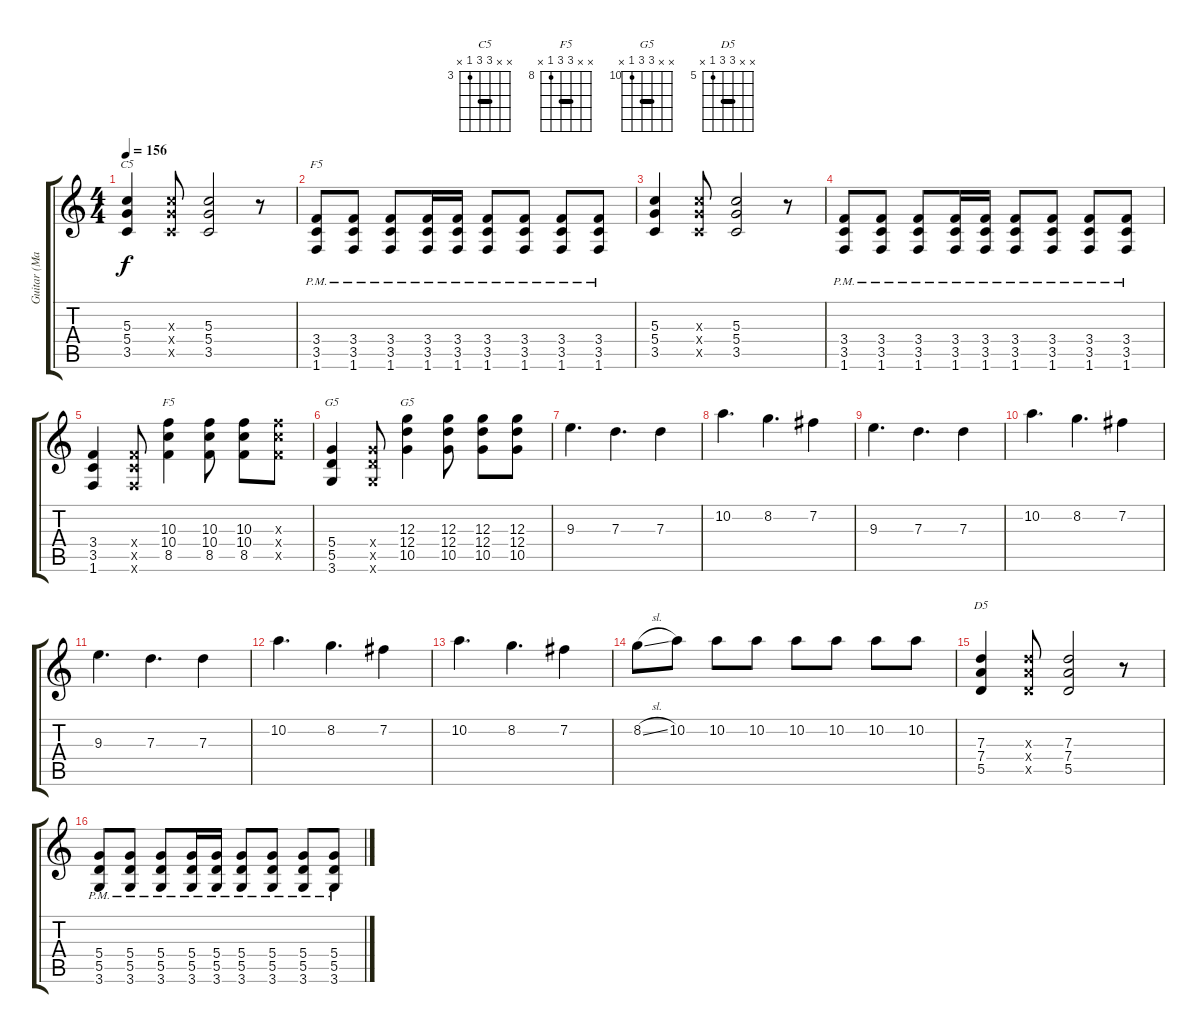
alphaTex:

\track ("Guitar (Marty)" "Guitar (Ma") {instrument overdrivenguitar}
\staff {score tabs}
\tuning (E4 B3 G3 D3 A2 E2) {hide}
\chord ("C5" x x 5 5 3 x) {firstfret 3 barre 5}
\chord ("F5" x x x 3 3 1) {barre 3}
\chord ("F5" x x 10 10 8 x) {firstfret 8 barre 10}
\chord ("G5" x x x 5 5 3) {firstfret 3 barre 5}
\chord ("G5" x x 12 12 10 x) {firstfret 10 barre 12}
\chord ("D5" x x 7 7 5 x) {firstfret 5 barre 7}
\ts (4 4)
\tempo 156
\clef g2
\ks c
(5.3 5.4 3.5).4{ch "C5" dy f} (5.3{x} 5.4{x} 3.5{x}).8 (5.3 5.4 3.5).2 r.8 |
(3.4{pm} 3.5{pm} 1.6{pm}).8{ch "F5"} (3.4{pm} 3.5{pm} 1.6{pm}).8 (3.4{pm} 3.5{pm} 1.6{pm}).8 (3.4{pm} 3.5{pm} 1.6{pm}).16 (3.4{pm} 3.5{pm} 1.6{pm}).16 (3.4{pm} 3.5{pm} 1.6{pm}).8 (3.4{pm} 3.5{pm} 1.6{pm}).8 (3.4{pm} 3.5{pm} 1.6{pm}).8 (3.4{pm} 3.5{pm} 1.6{pm}).8 |
(5.3 5.4 3.5).4 (5.3{x} 5.4{x} 3.5{x}).8 (5.3 5.4 3.5).2 r.8 |
(3.4{pm} 3.5{pm} 1.6{pm}).8 (3.4{pm} 3.5{pm} 1.6{pm}).8 (3.4{pm} 3.5{pm} 1.6{pm}).8 (3.4{pm} 3.5{pm} 1.6{pm}).16 (3.4{pm} 3.5{pm} 1.6{pm}).16 (3.4{pm} 3.5{pm} 1.6{pm}).8 (3.4{pm} 3.5{pm} 1.6{pm}).8 (3.4{pm} 3.5{pm} 1.6{pm}).8 (3.4{pm} 3.5{pm} 1.6{pm}).8 |
(3.4 3.5 1.6).4 (3.4{x} 3.5{x} 1.6{x}).8 (10.3 10.4 8.5).4{ch "F5"} (10.3 10.4 8.5).8 (10.3 10.4 8.5).8 (10.3{x} 10.4{x} 8.5{x}).8 |
(5.4 5.5 3.6).4{ch "G5"} (5.4{x} 5.5{x} 3.6{x}).8 (12.3 12.4 10.5).4{ch "G5"} (12.3 12.4 10.5).8 (12.3 12.4 10.5).8 (12.3 12.4 10.5).8 |
9.3.4{d} 7.3.4{d} 7.3.4 |
10.2.4{d} 8.2.4{d} 7.2.4 |
9.3.4{d} 7.3.4{d} 7.3.4 |
10.2.4{d} 8.2.4{d} 7.2.4 |
9.3.4{d} 7.3.4{d} 7.3.4 |
10.2.4{d} 8.2.4{d} 7.2.4 |
10.2.4{d} 8.2.4{d} 7.2.4 |
8.2{sl}.8 10.2.8 10.2.8 10.2.8 10.2.8 10.2.8 10.2.8 10.2.8 |
(7.3 7.4 5.5).4{ch "D5"} (7.3{x} 7.4{x} 5.5{x}).8 (7.3 7.4 5.5).2 r.8 |
(5.4{pm} 5.5{pm} 3.6{pm}).8 (5.4{pm} 5.5{pm} 3.6{pm}).8 (5.4{pm} 5.5{pm} 3.6{pm}).8 (5.4{pm} 5.5{pm} 3.6{pm}).16 (5.4{pm} 5.5{pm} 3.6{pm}).16 (5.4{pm} 5.5{pm} 3.6{pm}).8 (5.4{pm} 5.5{pm} 3.6{pm}).8 (5.4{pm} 5.5{pm} 3.6{pm}).8 (5.4{pm} 5.5{pm} 3.6{pm}).8
